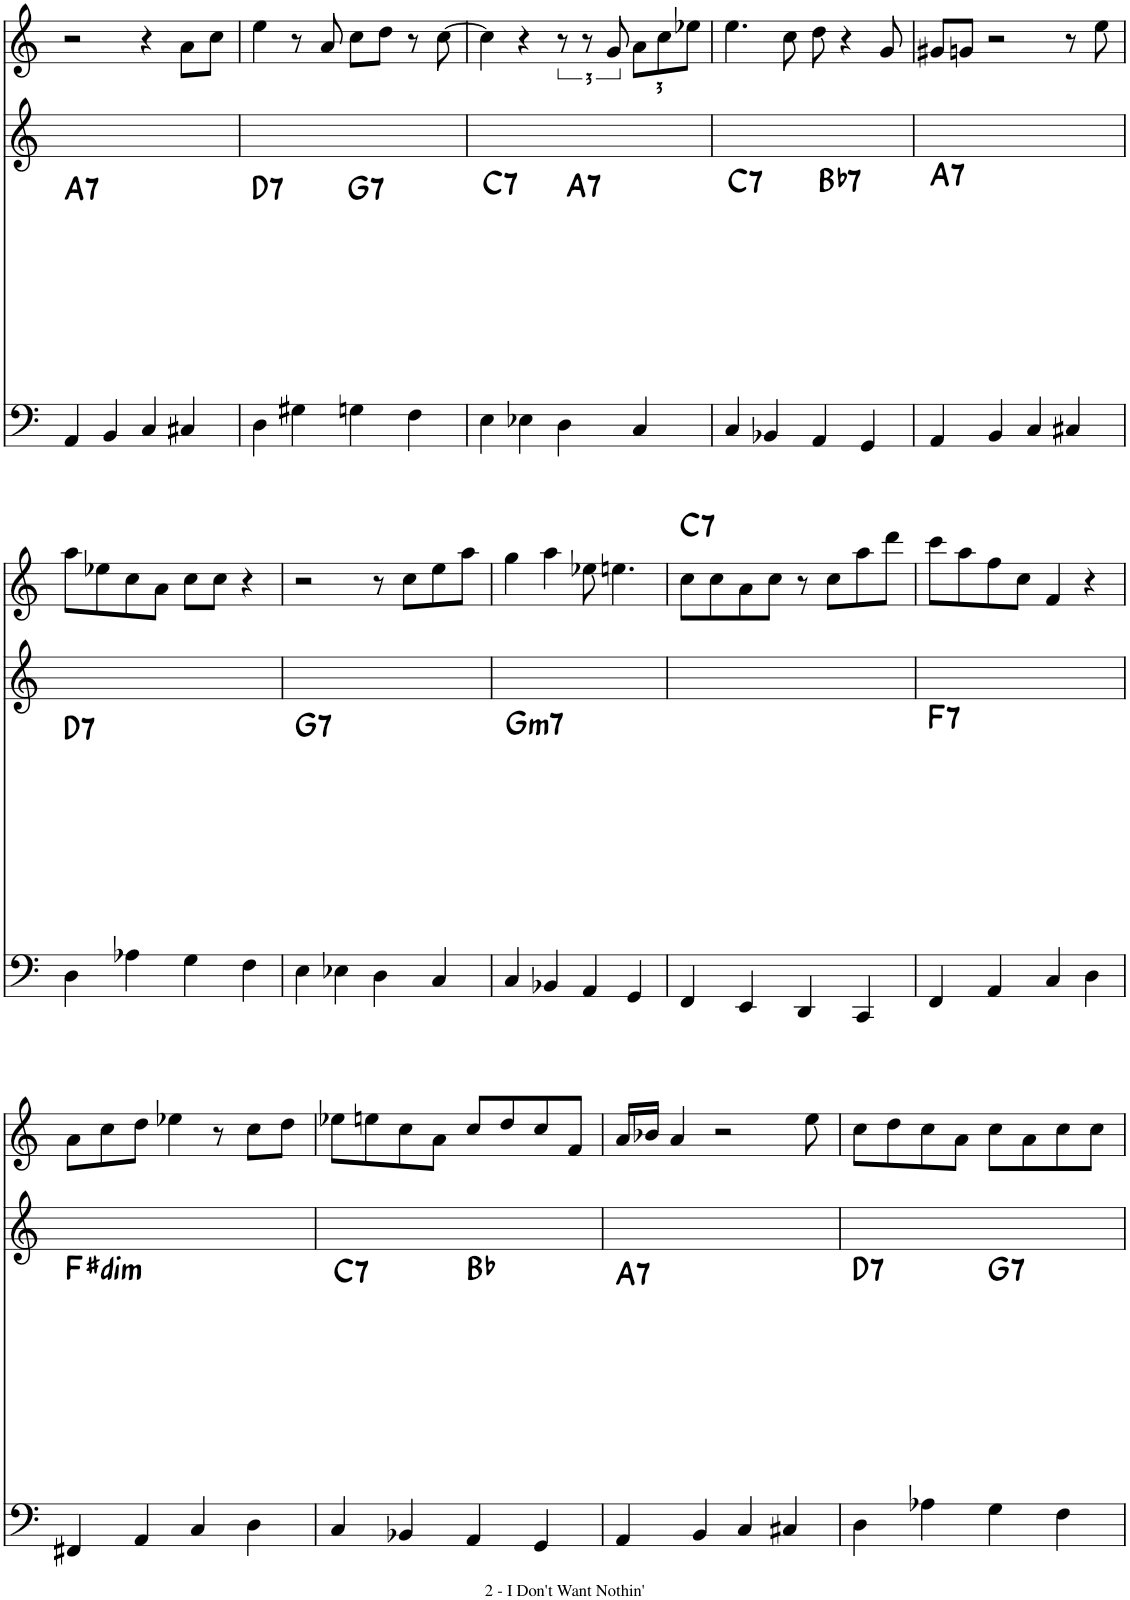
**kern	**harte	**kern	**kern	**harte
*part3	*part3	*part2	*part1	*part1
*staff3	*	*staff2	*staff1	*
*I"Fretless Electric Bass	*	*I"Piano	*I"Electronic Organ	*
*	*	*I'Pno	*I'Elec Org	*
!!LO:PB:g=z
*clefF4	*	*clefG2	*clefG2	*
*k[]	*	*k[]	*k[]	*
*M4/4	*	*M4/4	*M4/4	*
=22	=22	=22	=22	=22
!	!LO:H:kt=7	!	!	!
4AA/	A:7	1ryy	2r	.
4BB/	.	.	.	.
4C/	.	.	4r	.
4C#X/	.	.	8a\L	.
.	.	.	8cc\J	.
=23	=23	=23	=23	=23
!	!LO:H:kt=7	!	!	!
4D\	D:7	1ryy	4ee\	.
4G#X\	.	.	8r	.
.	.	.	8a/	.
!	!LO:H:kt=7	!	!	!
4Gn\	G:7	.	8cc\L	.
.	.	.	8dd\J	.
4F\	.	.	8r	.
.	.	.	[8cc\	.
=24	=24	=24	=24	=24
!	!LO:H:kt=7	!	!	!
4E\	C:7	1ryy	4cc\]	.
4E-X\	.	.	4r	.
!	!LO:H:kt=7	!	!	!
4D\	A:7	.	12r	.
.	.	.	12r	.
.	.	.	12g/	.
*	*	*	*Xbrackettup	*
4C/	.	.	12a\L	.
.	.	.	12cc\	.
.	.	.	12ee-X\J	.
=25	=25	=25	=25	=25
!	!LO:H:kt=7	!	!	!
4C/	C:7	1ryy	4.ee\	.
4BB-X/	.	.	.	.
.	.	.	8cc\	.
!	!LO:H:kt=7	!	!	!
4AA/	Bb:7	.	8dd\	.
.	.	.	4r	.
4GG/	.	.	.	.
.	.	.	8g/	.
=26	=26	=26	=26	=26
!	!LO:H:kt=7	!	!	!
4AA/	A:7	1ryy	8g#X/L	.
.	.	.	8gn/J	.
4BB/	.	.	2r	.
4C/	.	.	.	.
4C#X/	.	.	8r	.
.	.	.	8ee\	.
!!LO:LB:g=z
=27	=27	=27	=27	=27
!	!LO:H:kt=7	!	!	!
4D\	D:7	1ryy	8aa\L	.
.	.	.	8ee-X\	.
4A-X\	.	.	8cc\	.
.	.	.	8a\J	.
4G\	.	.	8cc\L	.
.	.	.	8cc\J	.
4F\	.	.	4r	.
=28	=28	=28	=28	=28
!	!LO:H:kt=7	!	!	!
4E\	G:7	1ryy	2r	.
4E-X\	.	.	.	.
4D\	.	.	8r	.
.	.	.	8cc\L	.
4C/	.	.	8ee\	.
.	.	.	8aa\J	.
=29	=29	=29	=29	=29
!	!LO:H:kt=m7	!	!	!
4C/	G:min7	1ryy	4gg\	.
4BB-X/	.	.	4aa\	.
4AA/	.	.	8ee-X\	.
.	.	.	4.een\	.
4GG/	.	.	.	.
=30	=30	=30	=30	=30
!	!	!	!	!LO:H:kt=7
4FF/	.	1ryy	8cc\L	C:7
.	.	.	8cc\	.
4EE/	.	.	8a\	.
.	.	.	8cc\J	.
4DD/	.	.	8r	.
.	.	.	8cc\L	.
4CC/	.	.	8aa\	.
.	.	.	8ddd\J	.
=31	=31	=31	=31	=31
!	!LO:H:kt=7	!	!	!
4FF/	F:7	1ryy	8ccc\L	.
.	.	.	8aa\	.
4AA/	.	.	8ff\	.
.	.	.	8cc\J	.
4C/	.	.	4f/	.
4D\	.	.	4r	.
!!LO:LB:g=z
=32	=32	=32	=32	=32
!	!LO:H:kt=dim	!	!	!
4FF#X/	F#:dim	1ryy	8a\L	.
.	.	.	8cc\	.
4AA/	.	.	8dd\J	.
.	.	.	4ee-X\	.
4C/	.	.	.	.
.	.	.	8r	.
4D\	.	.	8cc\L	.
.	.	.	8dd\J	.
=33	=33	=33	=33	=33
!	!LO:H:kt=7	!	!	!
4C/	C:7	1ryy	8ee-X\L	.
.	.	.	8een\	.
4BB-X/	.	.	8cc\	.
.	.	.	8a\J	.
4AA/	Bb:maj	.	8cc/L	.
.	.	.	8dd/	.
4GG/	.	.	8cc/	.
.	.	.	8f/J	.
=34	=34	=34	=34	=34
!	!LO:H:kt=7	!	!	!
4AA/	A:7	1ryy	16a/LL	.
.	.	.	16b-X/JJ	.
.	.	.	4a/	.
4BB/	.	.	.	.
.	.	.	2r	.
4C/	.	.	.	.
4C#X/	.	.	.	.
.	.	.	8ee\	.
=35	=35	=35	=35	=35
!	!LO:H:kt=7	!	!	!
4D\	D:7	1ryy	8cc\L	.
.	.	.	8dd\	.
4A-X\	.	.	8cc\	.
.	.	.	8a\J	.
!	!LO:H:kt=7	!	!	!
4G\	G:7	.	8cc\L	.
.	.	.	8a\	.
4F\	.	.	8cc\	.
.	.	.	8cc\J	.
=	=	=	=	=
*-	*-	*-	*-	*-
